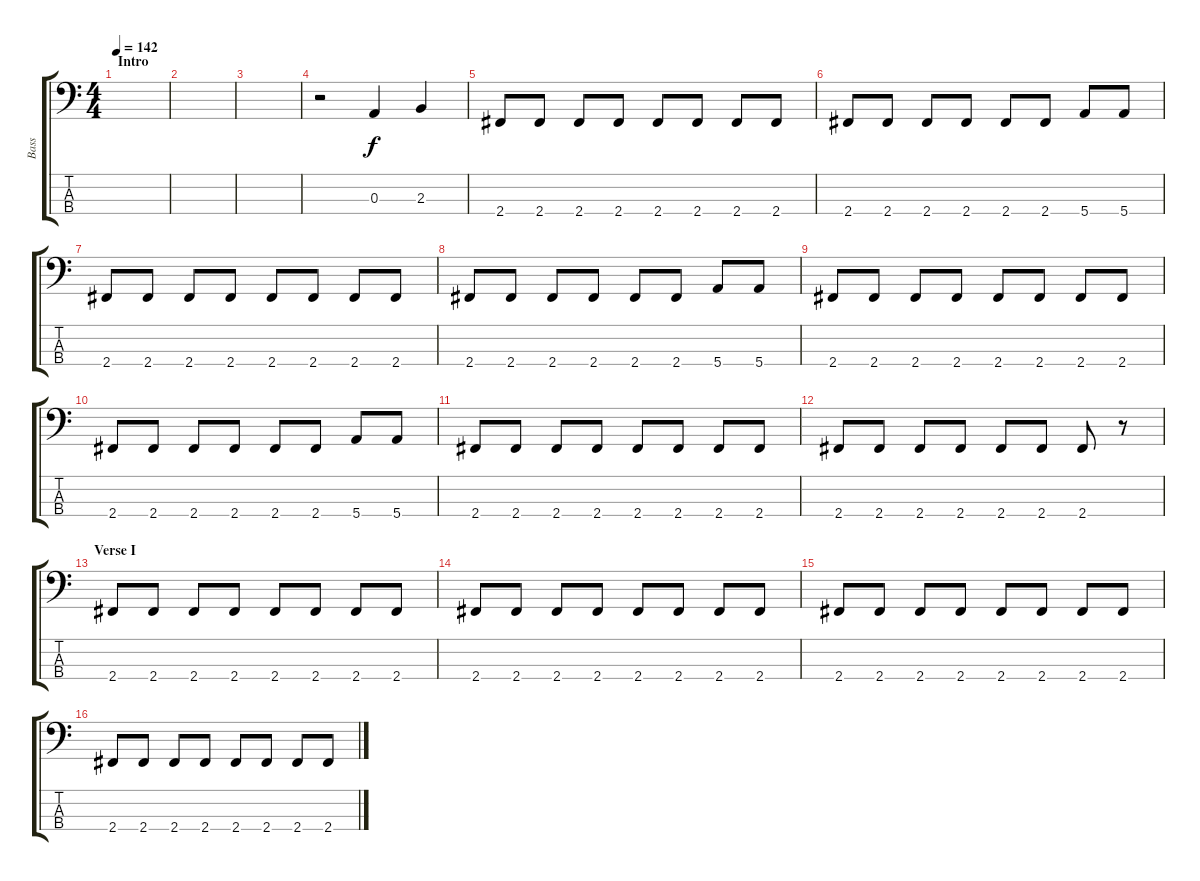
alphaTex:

\track ("Bass" "Bass") {instrument electricbassfinger}
\staff {score tabs}
\tuning (G2 D2 A1 E1) {hide}
\ts (4 4)
\section ("" "Intro")
\tempo 142
\clef f4
\ks c
|
|
|
r.2 0.3.4 2.3.4 |
2.4.8 2.4.8 2.4.8 2.4.8 2.4.8 2.4.8 2.4.8 2.4.8 |
2.4.8 2.4.8 2.4.8 2.4.8 2.4.8 2.4.8 5.4.8 5.4.8 |
2.4.8 2.4.8 2.4.8 2.4.8 2.4.8 2.4.8 2.4.8 2.4.8 |
2.4.8 2.4.8 2.4.8 2.4.8 2.4.8 2.4.8 5.4.8 5.4.8 |
2.4.8 2.4.8 2.4.8 2.4.8 2.4.8 2.4.8 2.4.8 2.4.8 |
2.4.8 2.4.8 2.4.8 2.4.8 2.4.8 2.4.8 5.4.8 5.4.8 |
2.4.8 2.4.8 2.4.8 2.4.8 2.4.8 2.4.8 2.4.8 2.4.8 |
2.4.8 2.4.8 2.4.8 2.4.8 2.4.8 2.4.8 2.4.8 r.8 |
\section ("" "Verse I")
2.4.8 2.4.8 2.4.8 2.4.8 2.4.8 2.4.8 2.4.8 2.4.8 |
2.4.8 2.4.8 2.4.8 2.4.8 2.4.8 2.4.8 2.4.8 2.4.8 |
2.4.8 2.4.8 2.4.8 2.4.8 2.4.8 2.4.8 2.4.8 2.4.8 |
2.4.8 2.4.8 2.4.8 2.4.8 2.4.8 2.4.8 2.4.8 2.4.8
